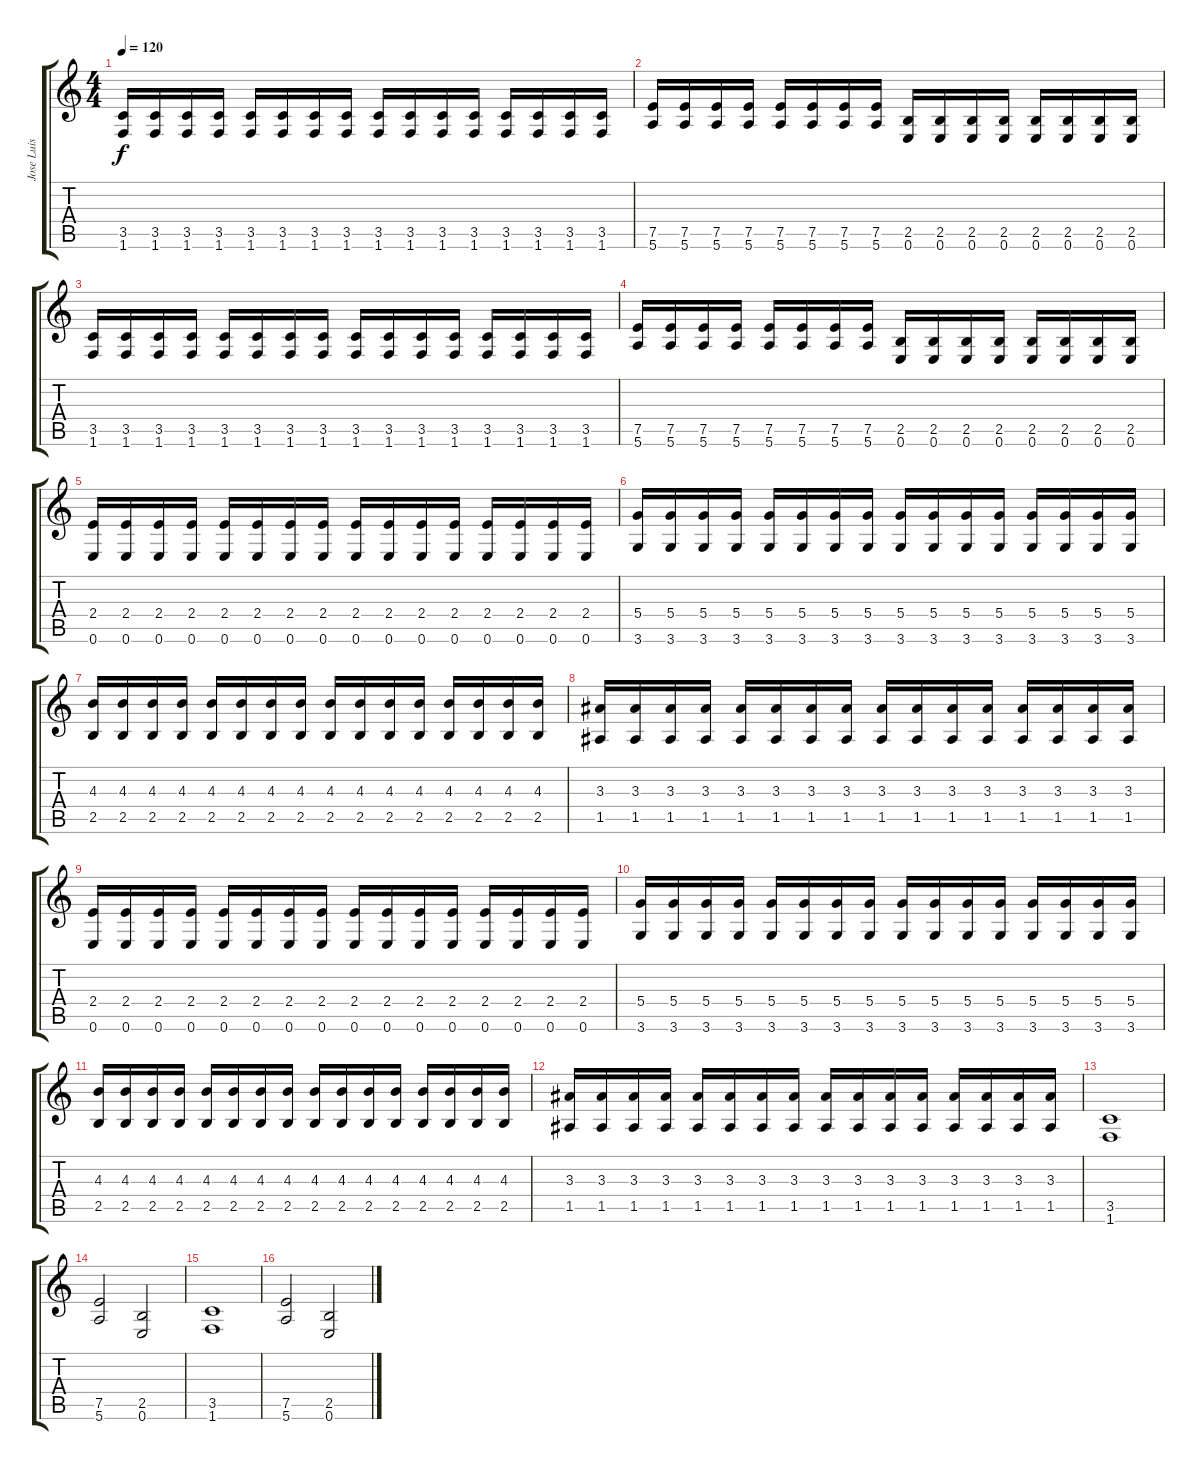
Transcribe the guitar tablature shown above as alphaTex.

\track ("Jose Luis " "Jose Luis ") {instrument distortionguitar}
\staff {score tabs}
\tuning (E4 B3 G3 D3 A2 E2) {hide}
\ts (4 4)
\tempo 120
\clef g2
\ks c
(3.5 1.6).16{dy f} (3.5 1.6).16 (3.5 1.6).16 (3.5 1.6).16 (3.5 1.6).16 (3.5 1.6).16 (3.5 1.6).16 (3.5 1.6).16 (3.5 1.6).16 (3.5 1.6).16 (3.5 1.6).16 (3.5 1.6).16 (3.5 1.6).16 (3.5 1.6).16 (3.5 1.6).16 (3.5 1.6).16 |
(7.5 5.6).16 (7.5 5.6).16 (7.5 5.6).16 (7.5 5.6).16 (7.5 5.6).16 (7.5 5.6).16 (7.5 5.6).16 (7.5 5.6).16 (2.5 0.6).16 (2.5 0.6).16 (2.5 0.6).16 (2.5 0.6).16 (2.5 0.6).16 (2.5 0.6).16 (2.5 0.6).16 (2.5 0.6).16 |
(3.5 1.6).16 (3.5 1.6).16 (3.5 1.6).16 (3.5 1.6).16 (3.5 1.6).16 (3.5 1.6).16 (3.5 1.6).16 (3.5 1.6).16 (3.5 1.6).16 (3.5 1.6).16 (3.5 1.6).16 (3.5 1.6).16 (3.5 1.6).16 (3.5 1.6).16 (3.5 1.6).16 (3.5 1.6).16 |
(7.5 5.6).16 (7.5 5.6).16 (7.5 5.6).16 (7.5 5.6).16 (7.5 5.6).16 (7.5 5.6).16 (7.5 5.6).16 (7.5 5.6).16 (2.5 0.6).16 (2.5 0.6).16 (2.5 0.6).16 (2.5 0.6).16 (2.5 0.6).16 (2.5 0.6).16 (2.5 0.6).16 (2.5 0.6).16 |
(2.4 0.6).16 (2.4 0.6).16 (2.4 0.6).16 (2.4 0.6).16 (2.4 0.6).16 (2.4 0.6).16 (2.4 0.6).16 (2.4 0.6).16 (2.4 0.6).16 (2.4 0.6).16 (2.4 0.6).16 (2.4 0.6).16 (2.4 0.6).16 (2.4 0.6).16 (2.4 0.6).16 (2.4 0.6).16 |
(5.4 3.6).16 (5.4 3.6).16 (5.4 3.6).16 (5.4 3.6).16 (5.4 3.6).16 (5.4 3.6).16 (5.4 3.6).16 (5.4 3.6).16 (5.4 3.6).16 (5.4 3.6).16 (5.4 3.6).16 (5.4 3.6).16 (5.4 3.6).16 (5.4 3.6).16 (5.4 3.6).16 (5.4 3.6).16 |
(4.3 2.5).16 (4.3 2.5).16 (4.3 2.5).16 (4.3 2.5).16 (4.3 2.5).16 (4.3 2.5).16 (4.3 2.5).16 (4.3 2.5).16 (4.3 2.5).16 (4.3 2.5).16 (4.3 2.5).16 (4.3 2.5).16 (4.3 2.5).16 (4.3 2.5).16 (4.3 2.5).16 (4.3 2.5).16 |
(3.3 1.5).16 (3.3 1.5).16 (3.3 1.5).16 (3.3 1.5).16 (3.3 1.5).16 (3.3 1.5).16 (3.3 1.5).16 (3.3 1.5).16 (3.3 1.5).16 (3.3 1.5).16 (3.3 1.5).16 (3.3 1.5).16 (3.3 1.5).16 (3.3 1.5).16 (3.3 1.5).16 (3.3 1.5).16 |
(2.4 0.6).16 (2.4 0.6).16 (2.4 0.6).16 (2.4 0.6).16 (2.4 0.6).16 (2.4 0.6).16 (2.4 0.6).16 (2.4 0.6).16 (2.4 0.6).16 (2.4 0.6).16 (2.4 0.6).16 (2.4 0.6).16 (2.4 0.6).16 (2.4 0.6).16 (2.4 0.6).16 (2.4 0.6).16 |
(5.4 3.6).16 (5.4 3.6).16 (5.4 3.6).16 (5.4 3.6).16 (5.4 3.6).16 (5.4 3.6).16 (5.4 3.6).16 (5.4 3.6).16 (5.4 3.6).16 (5.4 3.6).16 (5.4 3.6).16 (5.4 3.6).16 (5.4 3.6).16 (5.4 3.6).16 (5.4 3.6).16 (5.4 3.6).16 |
(4.3 2.5).16 (4.3 2.5).16 (4.3 2.5).16 (4.3 2.5).16 (4.3 2.5).16 (4.3 2.5).16 (4.3 2.5).16 (4.3 2.5).16 (4.3 2.5).16 (4.3 2.5).16 (4.3 2.5).16 (4.3 2.5).16 (4.3 2.5).16 (4.3 2.5).16 (4.3 2.5).16 (4.3 2.5).16 |
(3.3 1.5).16 (3.3 1.5).16 (3.3 1.5).16 (3.3 1.5).16 (3.3 1.5).16 (3.3 1.5).16 (3.3 1.5).16 (3.3 1.5).16 (3.3 1.5).16 (3.3 1.5).16 (3.3 1.5).16 (3.3 1.5).16 (3.3 1.5).16 (3.3 1.5).16 (3.3 1.5).16 (3.3 1.5).16 |
(3.5 1.6).1 |
(7.5 5.6).2 (2.5 0.6).2 |
(3.5 1.6).1 |
(7.5 5.6).2 (2.5 0.6).2
